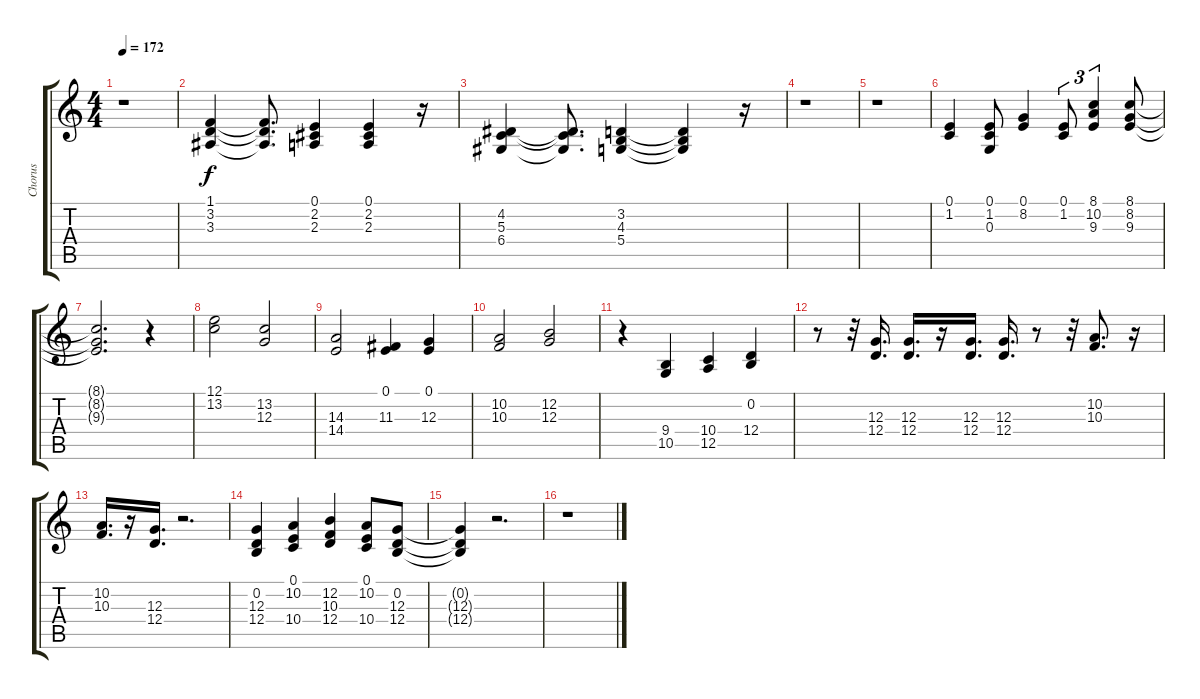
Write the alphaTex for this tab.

\track ("Chorus" "Chorus") {instrument choiraahs}
\staff {score tabs}
\tuning (E4 B3 G3 D3 A2 E2) {hide}
\ts (4 4)
\tempo 172
\clef g2
\ks c
r.1{dy f} |
(1.1 3.2 3.3).4 (1.1{t} 3.2{t} 3.3{t}).8{d} (0.1 2.2 2.3).4 (0.1 2.2 2.3).4 r.16 |
(4.2 5.3 6.4).4 (4.2{t} 5.3{t} 6.4{t}).8{d} (3.2 4.3 5.4).4 (3.2{t} 4.3{t} 5.4{t}).4 r.16 |
r.1 |
r.1 |
(0.1 1.2).4 (0.1 1.2 0.3).8 (0.1 8.2).4 (0.1 1.2).8{tu (3 2)} (8.1 10.2 9.3).4{tu (3 2)} (8.1 8.2 9.3).8 |
(8.1{t} 8.2{t} 9.3{t}).2{d} r.4 |
(12.1 13.2).2 (13.2 12.3).2 |
(14.3 14.4).2 (0.1 11.3).4 (0.1 12.3).4 |
(10.2 10.3).2 (12.2 12.3).2 |
r.4 (9.4 10.5).4 (10.4 12.5).4 (0.2 12.4).4 |
r.8 r.32 (12.3 12.4).16{d} (12.3 12.4).16{d} r.16 (12.3 12.4).16{d} (12.3 12.4).16{d} r.8 r.32 (10.2 10.3).8{d} r.16 |
(10.2 10.3).16{d} r.16 (12.3 12.4).16{d} r.2{d} |
(0.2 12.3 12.4).4 (0.1 10.2 10.4).4 (12.2 10.3 12.4).4 (0.1 10.2 10.4).8 (0.2 12.3 12.4).8 |
(0.2{t} 12.3{t} 12.4{t}).4 r.2{d} |
r.1
